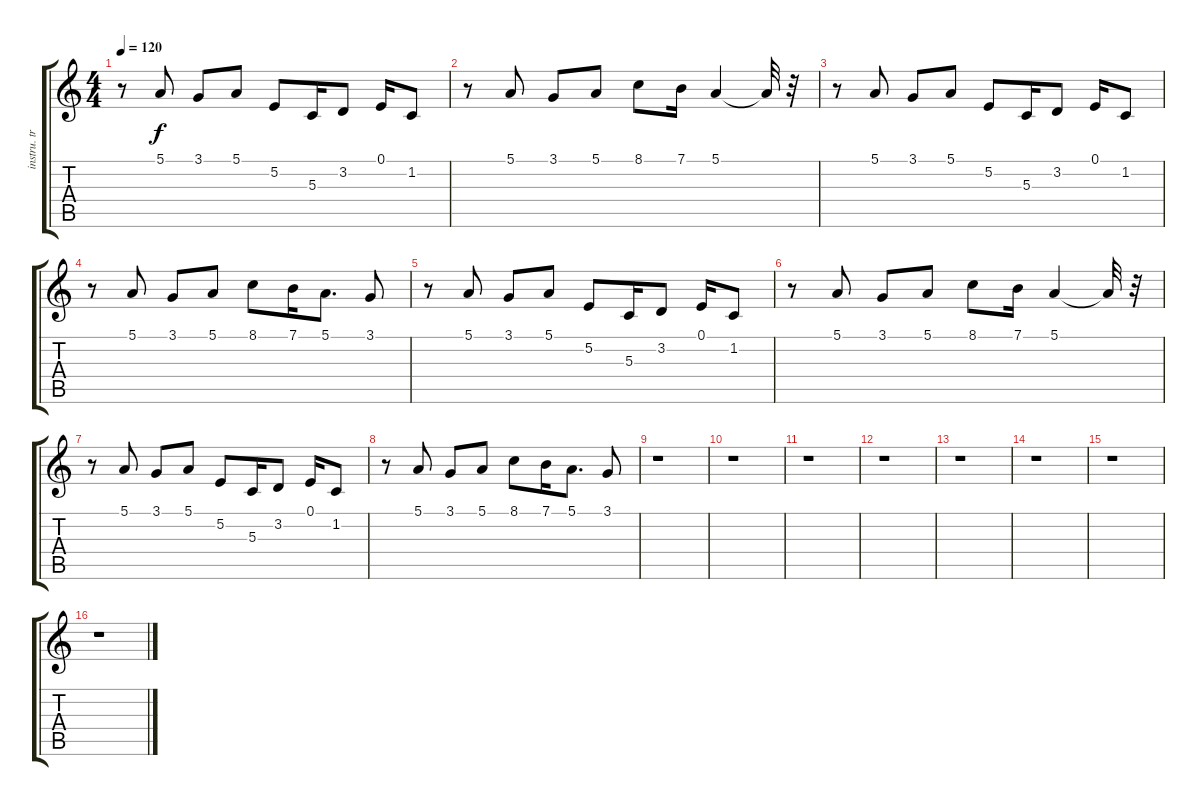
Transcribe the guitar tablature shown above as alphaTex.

\track ("instru. trad." "instru. tr") {instrument shamisen}
\staff {score tabs}
\tuning (E4 B3 G3 D3 A2 E2) {hide}
\ts (4 4)
\tempo 120
\clef g2
\ks c
r.8{dy f} 5.1.8 3.1.8 5.1.8 5.2.8 5.3.16 3.2.8 0.1.16 1.2.8 |
r.8 5.1.8 3.1.8 5.1.8 8.1.8 7.1.16 5.1.4 5.1{t}.32 r.32 |
r.8 5.1.8 3.1.8 5.1.8 5.2.8 5.3.16 3.2.8 0.1.16 1.2.8 |
r.8 5.1.8 3.1.8 5.1.8 8.1.8 7.1.16 5.1.8{d} 3.1.8 |
r.8 5.1.8 3.1.8 5.1.8 5.2.8 5.3.16 3.2.8 0.1.16 1.2.8 |
r.8 5.1.8 3.1.8 5.1.8 8.1.8 7.1.16 5.1.4 5.1{t}.32 r.32 |
r.8 5.1.8 3.1.8 5.1.8 5.2.8 5.3.16 3.2.8 0.1.16 1.2.8 |
r.8 5.1.8 3.1.8 5.1.8 8.1.8 7.1.16 5.1.8{d} 3.1.8 |
r.1 |
r.1 |
r.1 |
r.1 |
r.1 |
r.1 |
r.1 |
r.1
